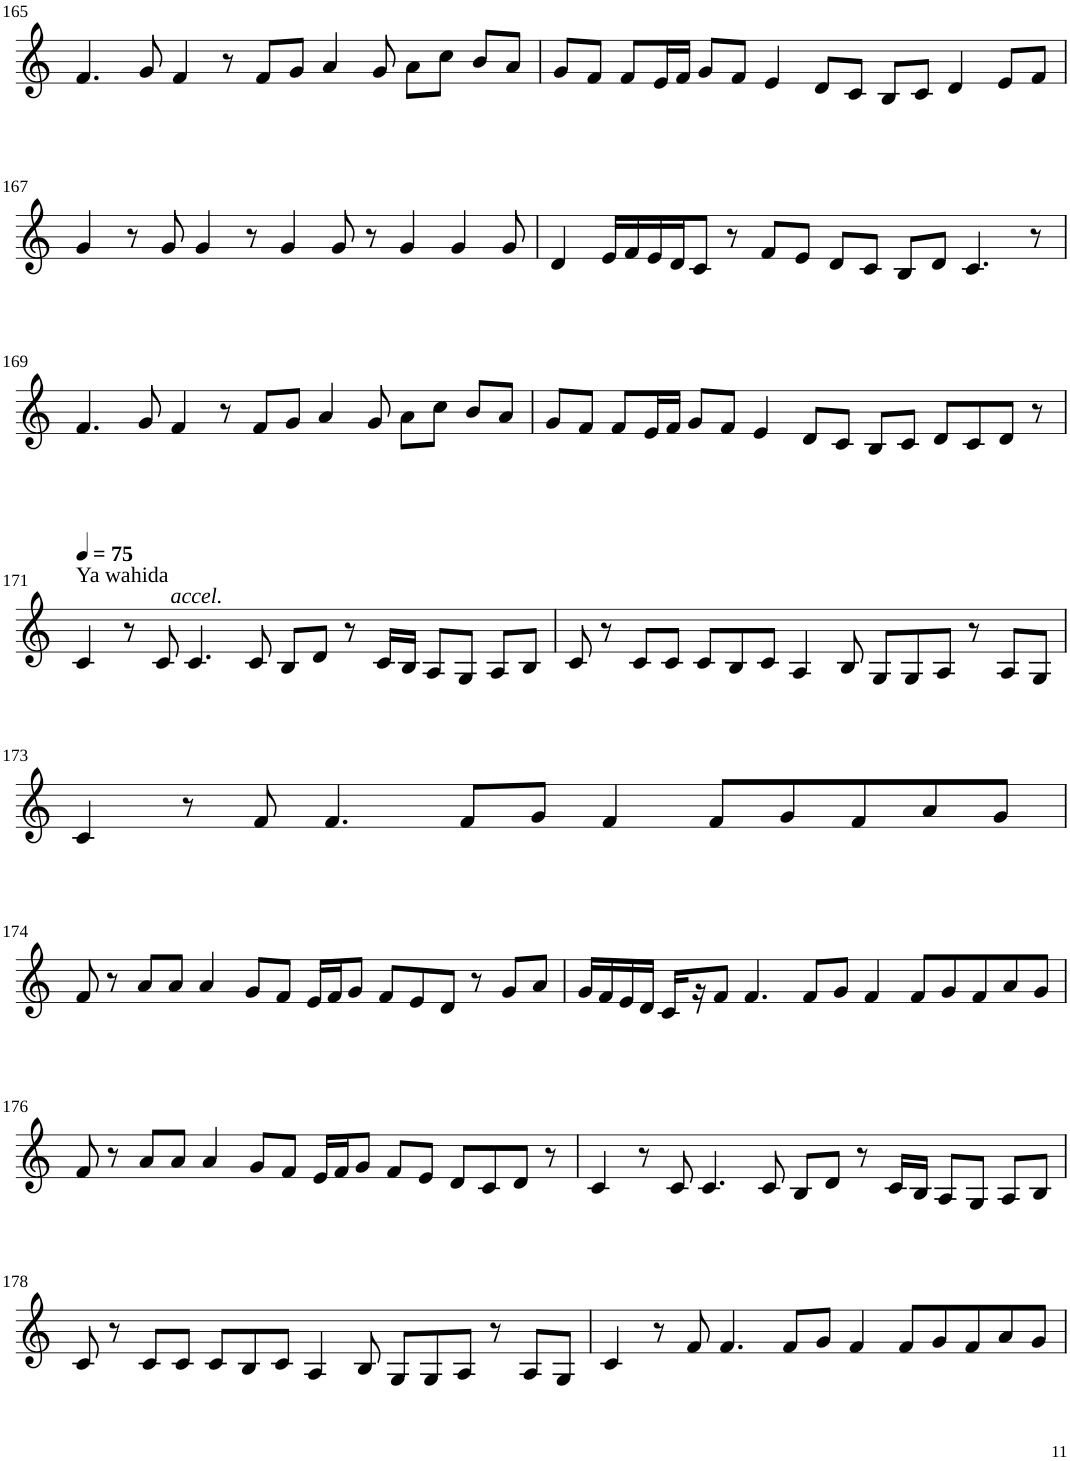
**kern
*part1
*staff1
*I"Violin
!!LO:PB:g=z
*clefG2
*k[]
*M8/4
=165
4.f/
8g/
4f/
8r
8f/L
8g/J
4a/
8g/
8a\L
8cc\J
8b/L
8a/J
=166
8g/L
8f/J
8f/L
16e/L
16f/JJ
8g/L
8f/J
4e/
8d/L
8c/J
8B/L
8c/J
4d/
8e/L
8f/J
!!LO:LB:g=z
=167
4g/
8r
8g/
4g/
8r
4g/
8g/
8r
4g/
4g/
8g/
=168
4d/
16e/LL
16f/
16e/
16d/J
8c/J
8r
8f/L
8e/J
8d/L
8c/J
8B/L
8d/J
4.c/
8r
!!LO:LB:g=z
=169
4.f/
8g/
!LO:TX:b:i:t=accel.
4f/
8r
8f/L
8g/J
4a/
8g/
8a\L
8cc\J
8b/L
8a/J
=170
8g/L
8f/J
8f/L
16e/L
16f/JJ
8g/L
8f/J
4e/
8d/L
8c/J
8B/L
8c/J
8d/L
8c/
8d/J
8r
!!LO:LB:g=z
=171
*MM75
!LO:TX:a:t=Ya wahida
4c/
8r
8c/
4.c/
8c/
8B/L
8d/J
8r
16c/LL
16B/JJ
8A/L
8G/J
8A/L
8B/J
=172
8c/
8r
8c/L
8c/J
8c/L
8B/
8c/J
4A/
8B/
8G/L
8G/
8A/J
8r
8A/L
8G/J
!!LO:LB:g=z
=173
4c/
8r
8f/
4.f/
8f/L
8g/J
4f/
8f/L
8g/
8f/
8a/
8g/J
!!LO:LB:g=z
=174
8f/
8r
8a/L
8a/J
4a/
8g/L
8f/J
16e/LL
16f/J
8g/J
8f/L
8e/
8d/J
8r
8g/L
8a/J
=175
16g/LL
16f/
16e/
16d/JJ
16c/LL
16r
8f/J
4.f/
8f/L
8g/J
4f/
8f/L
8g/
8f/
8a/
8g/J
!!LO:LB:g=z
=176
8f/
8r
8a/L
8a/J
4a/
8g/L
8f/J
16e/LL
16f/J
8g/J
8f/L
8e/J
8d/L
8c/
8d/J
8r
=177
4c/
8r
8c/
4.c/
8c/
8B/L
8d/J
8r
16c/LL
16B/JJ
8A/L
8G/J
8A/L
8B/J
!!LO:LB:g=z
=178
8c/
8r
8c/L
8c/J
8c/L
8B/
8c/J
4A/
8B/
8G/L
8G/
8A/J
8r
8A/L
8G/J
=179
4c/
8r
8f/
4.f/
8f/L
8g/J
4f/
8f/L
8g/
8f/
8a/
8g/J
=
*-
